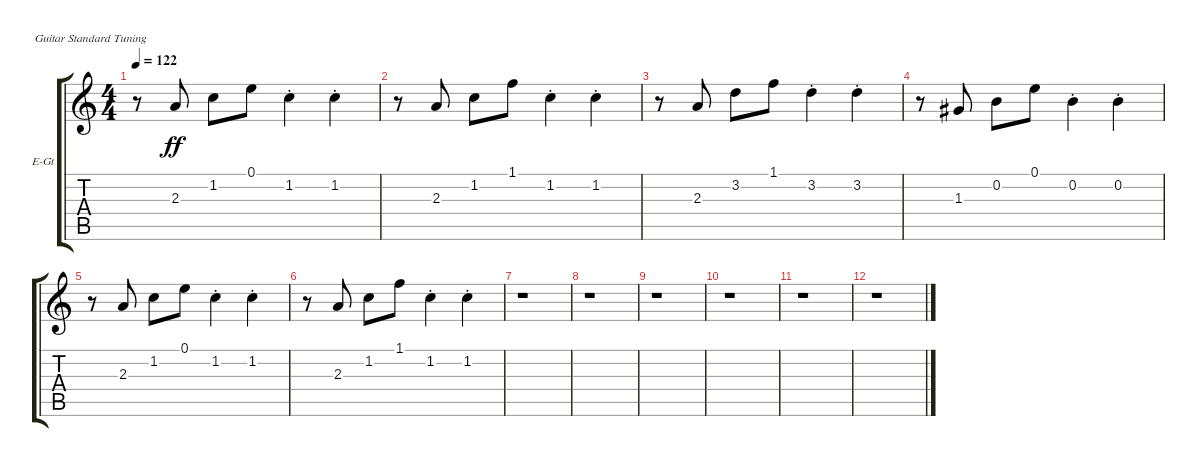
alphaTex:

\defaultSystemsLayout 4
\bracketExtendMode groupsimilarinstruments
\firstSystemTrackNameOrientation horizontal
\otherSystemsTrackNameOrientation horizontal
\track ("Piano" "E-Gt") {instrument electricguitarclean}
\staff {score tabs}
\tuning (E4 B3 G3 D3 A2 E2)
\ts (4 4)
\tempo 122
\clef g2
\ks c
r.8{dy ff} 2.3.8 1.2.8 0.1.8 1.2{st}.4 1.2{st}.4 |
r.8 2.3.8 1.2.8 1.1.8 1.2{st}.4 1.2{st}.4 |
r.8 2.3.8 3.2.8 1.1.8 3.2{st}.4 3.2{st}.4 |
r.8 1.3.8 0.2.8 0.1.8 0.2{st}.4 0.2{st}.4 |
r.8 2.3.8 1.2.8 0.1.8 1.2{st}.4 1.2{st}.4 |
r.8 2.3.8 1.2.8 1.1.8 1.2{st}.4 1.2{st}.4 |
r.1 |
r.1 |
r.1 |
r.1 |
r.1 |
r.1
